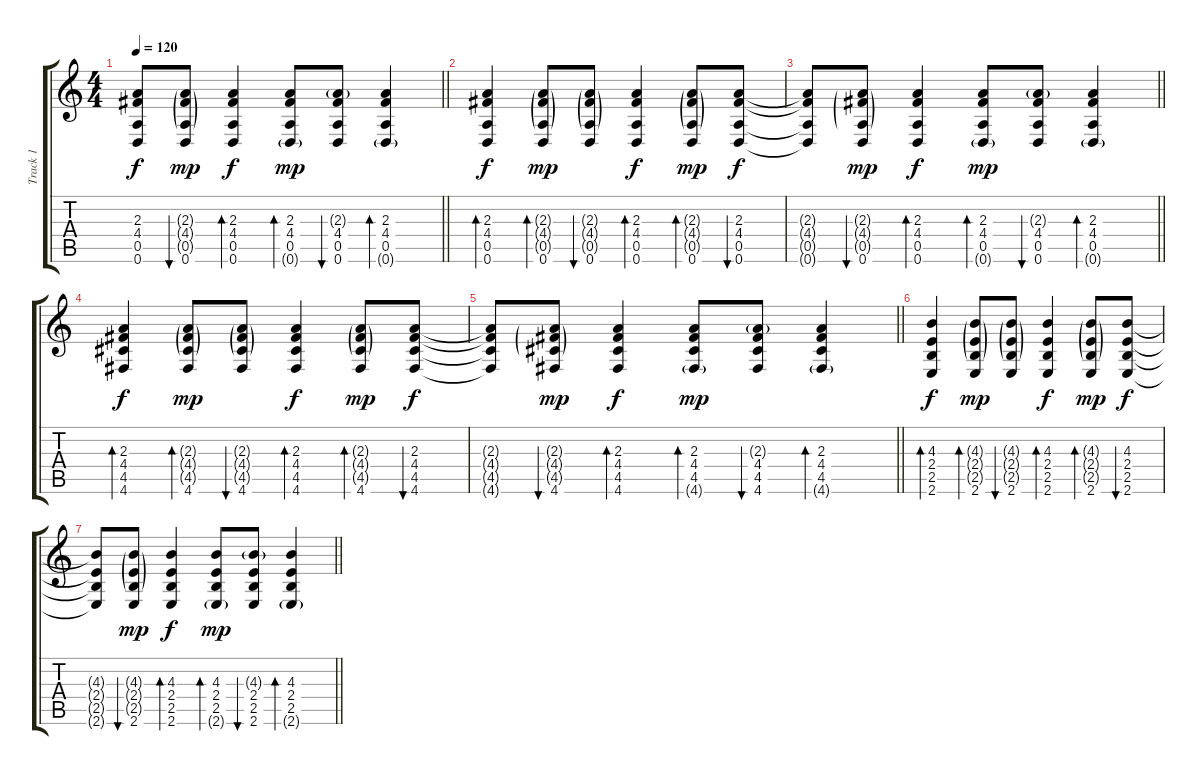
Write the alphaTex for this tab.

\track ("Track 1" "Track 1") {instrument acousticguitarsteel}
\staff {score tabs}
\tuning (E4 B3 G3 D3 A2 D2) {hide}
\ts (4 4)
\tempo 120
\clef g2
\barLineRight lightlight
\ks c
(2.3{t} 4.4{t} 0.5{t} 0.6{t}).8{dy f} (2.3{g} 4.4{g} 0.5{g} 0.6).8{bu 30 dy mp} (2.3 4.4 0.5 0.6).4{bd 30 dy f} (2.3 4.4 0.5 0.6{g}).8{bd 30 dy mp} (2.3{g} 4.4 0.5 0.6).8{bu 30} (2.3 4.4 0.5 0.6{g}).4{bd 30} |
(2.3 4.4 0.5 0.6).4{bd 30 dy f instrument acousticguitarsteel} (2.3{g} 4.4{g} 0.5{g} 0.6).8{bd 30 dy mp} (2.3{g} 4.4{g} 0.5{g} 0.6).8{bu 30} (2.3 4.4 0.5 0.6).4{bd 30 dy f} (2.3{g} 4.4{g} 0.5{g} 0.6).8{bd 30 dy mp} (2.3 4.4 0.5 0.6).8{bu 30 dy f} |
\barLineRight lightlight
(2.3{t} 4.4{t} 0.5{t} 0.6{t}).8 (2.3{g} 4.4{g} 0.5{g} 0.6).8{bu 30 dy mp} (2.3 4.4 0.5 0.6).4{bd 30 dy f} (2.3 4.4 0.5 0.6{g}).8{bd 30 dy mp} (2.3{g} 4.4 0.5 0.6).8{bu 30 volume 0} (2.3 4.4 0.5 0.6{g}).4{bd 30} |
(2.3 4.4 4.5 4.6).4{bd 30 dy f instrument acousticguitarsteel} (2.3{g} 4.4{g} 4.5{g} 4.6).8{bd 30 dy mp} (2.3{g} 4.4{g} 4.5{g} 4.6).8{bu 30} (2.3 4.4 4.5 4.6).4{bd 30 dy f} (2.3{g} 4.4{g} 4.5{g} 4.6).8{bd 30 dy mp} (2.3 4.4 4.5 4.6).8{bu 30 dy f} |
\barLineRight lightlight
(2.3{t} 4.4{t} 4.5{t} 4.6{t}).8 (2.3{g} 4.4{g} 4.5{g} 4.6).8{bu 30 dy mp} (2.3 4.4 4.5 4.6).4{bd 30 dy f} (2.3 4.4 4.5 4.6{g}).8{bd 30 dy mp} (2.3{g} 4.4 4.5 4.6).8{bu 30} (2.3 4.4 4.5 4.6{g}).4{bd 30} |
(4.3 2.4 2.5 2.6).4{bd 30 dy f instrument acousticguitarsteel} (4.3{g} 2.4{g} 2.5{g} 2.6).8{bd 30 dy mp} (4.3{g} 2.4{g} 2.5{g} 2.6).8{bu 30} (4.3 2.4 2.5 2.6).4{bd 30 dy f} (4.3{g} 2.4{g} 2.5{g} 2.6).8{bd 30 dy mp} (4.3 2.4 2.5 2.6).8{bu 30 dy f} |
\barLineRight lightlight
(4.3{t} 2.4{t} 2.5{t} 2.6{t}).8 (4.3{g} 2.4{g} 2.5{g} 2.6).8{bu 30 dy mp} (4.3 2.4 2.5 2.6).4{bd 30 dy f} (4.3 2.4 2.5 2.6{g}).8{bd 30 dy mp} (4.3{g} 2.4 2.5 2.6).8{bu 30} (4.3 2.4 2.5 2.6{g}).4{bd 30}
